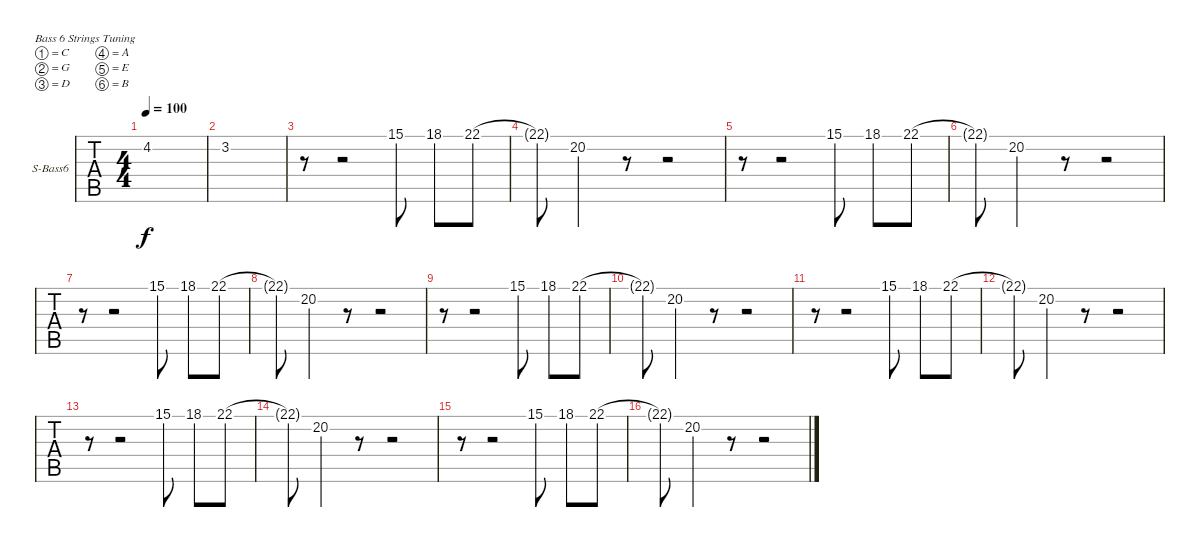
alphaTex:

\bracketExtendMode groupsimilarinstruments
\firstSystemTrackNameOrientation horizontal
\otherSystemsTrackNameOrientation horizontal
\track ("Synthesizer Bass" "S-Bass6") {instrument synthbass1}
\staff {tabs}
\tuning (C3 G2 D2 A1 E1 B0)
\ts (4 4)
\tempo 100
\clef g2
\scale
0.333333
\ks c
4.2.1{dy f} |
\scale
0.333333 3.2.1 |
\scale
0.333333 r.8 r.2 15.1.8 18.1.8 22.1.8 |
\scale
0.333333 22.1{t}.8 20.2.4 r.8 r.2 |
\scale
0.333333 r.8 r.2 15.1.8 18.1.8 22.1.8 |
\scale
0.333333 22.1{t}.8 20.2.4 r.8 r.2 |
\scale
0.333333 r.8 r.2 15.1.8 18.1.8 22.1.8 |
\scale
0.333333 22.1{t}.8 20.2.4 r.8 r.2 |
\scale
0.333333 r.8 r.2 15.1.8 18.1.8 22.1.8 |
\scale
0.333333 22.1{t}.8 20.2.4 r.8 r.2 |
\scale
0.333333 r.8 r.2 15.1.8 18.1.8 22.1.8 |
\scale
0.333333 22.1{t}.8 20.2.4 r.8 r.2 |
\scale
0.333333 r.8 r.2 15.1.8 18.1.8 22.1.8 |
\scale
0.333333 22.1{t}.8 20.2.4 r.8 r.2 |
\scale
0.333333 r.8 r.2 15.1.8 18.1.8 22.1.8 |
\scale
0.333333 22.1{t}.8 20.2.4 r.8 r.2
